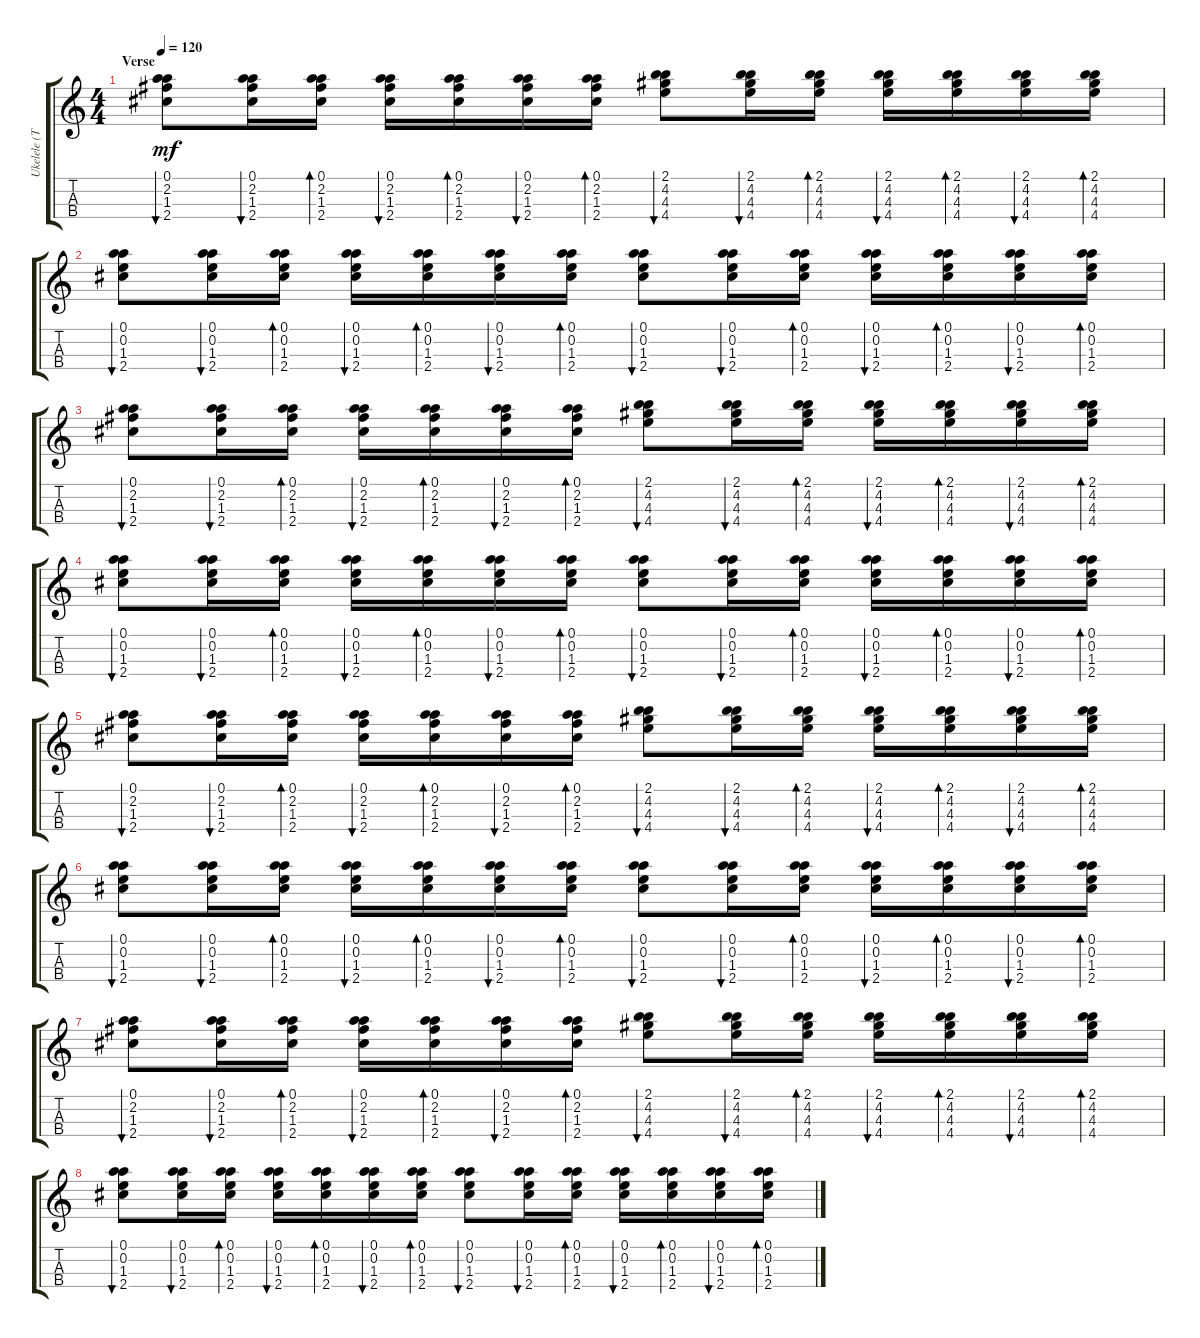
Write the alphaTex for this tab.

\track ("Ukelele (Tyler Joseph)" "Ukelele (T") {instrument acousticguitarnylon}
\staff {score tabs}
\tuning (A4 E4 C4 G4) {hide}
\ts (4 4)
\section ("" "Verse")
\tempo 120
\clef g2
\ks c
(0.1 2.2 1.3 2.4).8{bu 240 dy mf} (0.1 2.2 1.3 2.4).16{bu 240} (0.1 2.2 1.3 2.4).16{bd 240} (0.1 2.2 1.3 2.4).16{bu 240} (0.1 2.2 1.3 2.4).16{bd 240} (0.1 2.2 1.3 2.4).16{bu 240} (0.1 2.2 1.3 2.4).16{bd 240} (2.1 4.2 4.3 4.4).8{bu 240} (2.1 4.2 4.3 4.4).16{bu 240} (2.1 4.2 4.3 4.4).16{bd 240} (2.1 4.2 4.3 4.4).16{bu 240} (2.1 4.2 4.3 4.4).16{bd 240} (2.1 4.2 4.3 4.4).16{bu 240} (2.1 4.2 4.3 4.4).16{bd 240} |
(0.1 0.2 1.3 2.4).8{bu 240} (0.1 0.2 1.3 2.4).16{bu 240} (0.1 0.2 1.3 2.4).16{bd 240} (0.1 0.2 1.3 2.4).16{bu 240} (0.1 0.2 1.3 2.4).16{bd 240} (0.1 0.2 1.3 2.4).16{bu 240} (0.1 0.2 1.3 2.4).16{bd 240} (0.1 0.2 1.3 2.4).8{bu 240} (0.1 0.2 1.3 2.4).16{bu 240} (0.1 0.2 1.3 2.4).16{bd 240} (0.1 0.2 1.3 2.4).16{bu 240} (0.1 0.2 1.3 2.4).16{bd 240} (0.1 0.2 1.3 2.4).16{bu 240} (0.1 0.2 1.3 2.4).16{bd 240} |
(0.1 2.2 1.3 2.4).8{bu 240} (0.1 2.2 1.3 2.4).16{bu 240} (0.1 2.2 1.3 2.4).16{bd 240} (0.1 2.2 1.3 2.4).16{bu 240} (0.1 2.2 1.3 2.4).16{bd 240} (0.1 2.2 1.3 2.4).16{bu 240} (0.1 2.2 1.3 2.4).16{bd 240} (2.1 4.2 4.3 4.4).8{bu 240} (2.1 4.2 4.3 4.4).16{bu 240} (2.1 4.2 4.3 4.4).16{bd 240} (2.1 4.2 4.3 4.4).16{bu 240} (2.1 4.2 4.3 4.4).16{bd 240} (2.1 4.2 4.3 4.4).16{bu 240} (2.1 4.2 4.3 4.4).16{bd 240} |
(0.1 0.2 1.3 2.4).8{bu 240} (0.1 0.2 1.3 2.4).16{bu 240} (0.1 0.2 1.3 2.4).16{bd 240} (0.1 0.2 1.3 2.4).16{bu 240} (0.1 0.2 1.3 2.4).16{bd 240} (0.1 0.2 1.3 2.4).16{bu 240} (0.1 0.2 1.3 2.4).16{bd 240} (0.1 0.2 1.3 2.4).8{bu 240} (0.1 0.2 1.3 2.4).16{bu 240} (0.1 0.2 1.3 2.4).16{bd 240} (0.1 0.2 1.3 2.4).16{bu 240} (0.1 0.2 1.3 2.4).16{bd 240} (0.1 0.2 1.3 2.4).16{bu 240} (0.1 0.2 1.3 2.4).16{bd 240} |
(0.1 2.2 1.3 2.4).8{bu 240} (0.1 2.2 1.3 2.4).16{bu 240} (0.1 2.2 1.3 2.4).16{bd 240} (0.1 2.2 1.3 2.4).16{bu 240} (0.1 2.2 1.3 2.4).16{bd 240} (0.1 2.2 1.3 2.4).16{bu 240} (0.1 2.2 1.3 2.4).16{bd 240} (2.1 4.2 4.3 4.4).8{bu 240} (2.1 4.2 4.3 4.4).16{bu 240} (2.1 4.2 4.3 4.4).16{bd 240} (2.1 4.2 4.3 4.4).16{bu 240} (2.1 4.2 4.3 4.4).16{bd 240} (2.1 4.2 4.3 4.4).16{bu 240} (2.1 4.2 4.3 4.4).16{bd 240} |
(0.1 0.2 1.3 2.4).8{bu 240} (0.1 0.2 1.3 2.4).16{bu 240} (0.1 0.2 1.3 2.4).16{bd 240} (0.1 0.2 1.3 2.4).16{bu 240} (0.1 0.2 1.3 2.4).16{bd 240} (0.1 0.2 1.3 2.4).16{bu 240} (0.1 0.2 1.3 2.4).16{bd 240} (0.1 0.2 1.3 2.4).8{bu 240} (0.1 0.2 1.3 2.4).16{bu 240} (0.1 0.2 1.3 2.4).16{bd 240} (0.1 0.2 1.3 2.4).16{bu 240} (0.1 0.2 1.3 2.4).16{bd 240} (0.1 0.2 1.3 2.4).16{bu 240} (0.1 0.2 1.3 2.4).16{bd 240} |
(0.1 2.2 1.3 2.4).8{bu 240} (0.1 2.2 1.3 2.4).16{bu 240} (0.1 2.2 1.3 2.4).16{bd 240} (0.1 2.2 1.3 2.4).16{bu 240} (0.1 2.2 1.3 2.4).16{bd 240} (0.1 2.2 1.3 2.4).16{bu 240} (0.1 2.2 1.3 2.4).16{bd 240} (2.1 4.2 4.3 4.4).8{bu 240} (2.1 4.2 4.3 4.4).16{bu 240} (2.1 4.2 4.3 4.4).16{bd 240} (2.1 4.2 4.3 4.4).16{bu 240} (2.1 4.2 4.3 4.4).16{bd 240} (2.1 4.2 4.3 4.4).16{bu 240} (2.1 4.2 4.3 4.4).16{bd 240} |
(0.1 0.2 1.3 2.4).8{bu 240} (0.1 0.2 1.3 2.4).16{bu 240} (0.1 0.2 1.3 2.4).16{bd 240} (0.1 0.2 1.3 2.4).16{bu 240} (0.1 0.2 1.3 2.4).16{bd 240} (0.1 0.2 1.3 2.4).16{bu 240} (0.1 0.2 1.3 2.4).16{bd 240} (0.1 0.2 1.3 2.4).8{bu 240} (0.1 0.2 1.3 2.4).16{bu 240} (0.1 0.2 1.3 2.4).16{bd 240} (0.1 0.2 1.3 2.4).16{bu 240} (0.1 0.2 1.3 2.4).16{bd 240} (0.1 0.2 1.3 2.4).16{bu 240} (0.1 0.2 1.3 2.4).16{bd 240}
